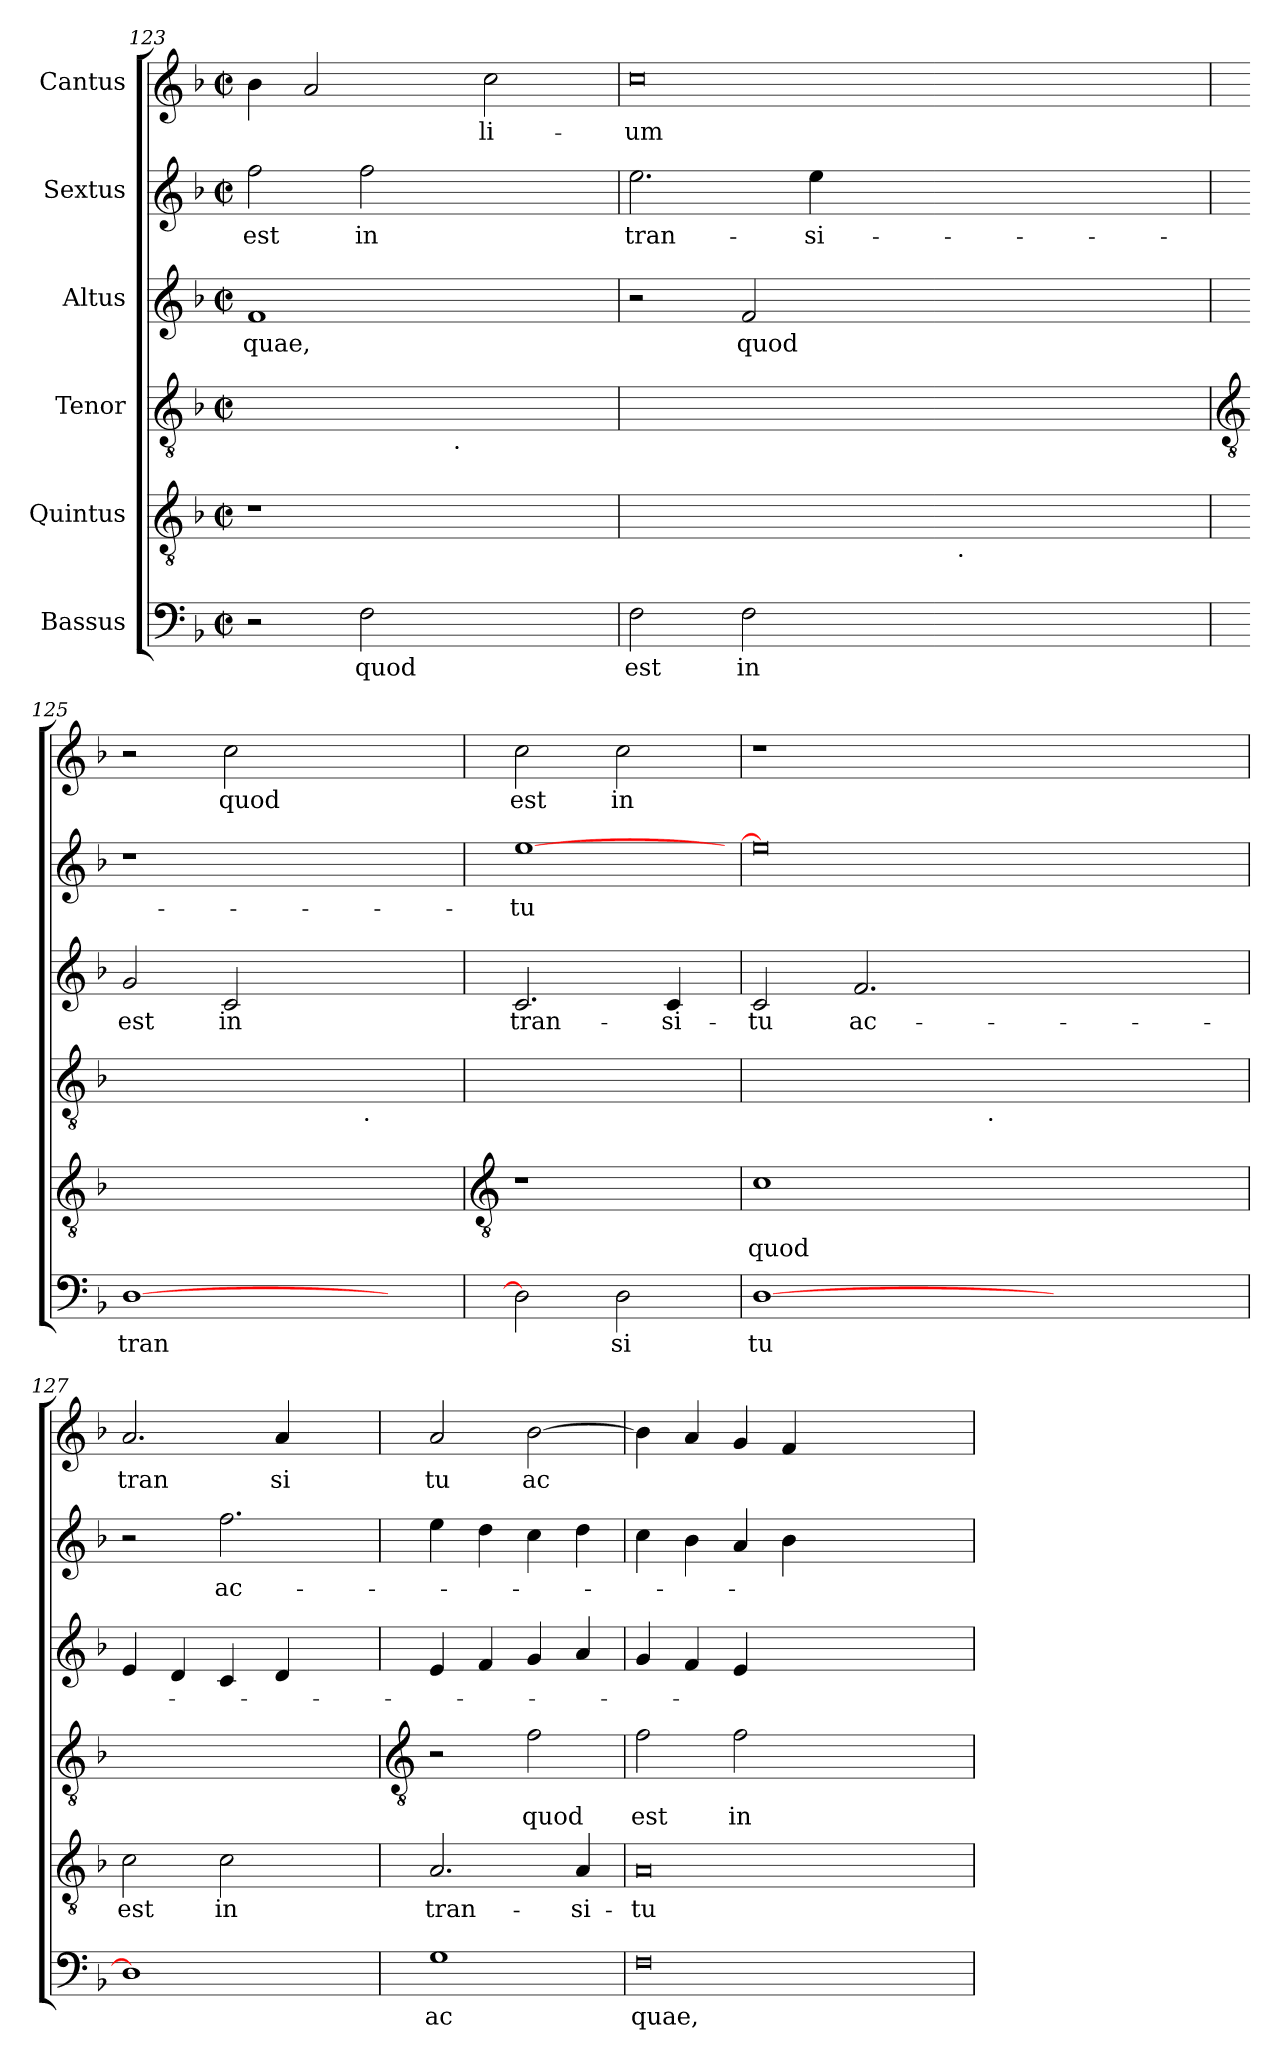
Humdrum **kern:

**kern	**text	**kern	**text	**kern	**text	**kern	**text	**kern	**text	**kern	**text
*part6	*part6	*part5	*part5	*part4	*part4	*part3	*part3	*part2	*part2	*part1	*part1
*staff6	*staff6	*staff5	*staff5	*staff4	*staff4	*staff3	*staff3	*staff2	*staff2	*staff1	*staff1
*I"Bassus	*	*I"Quintus	*	*I"Tenor	*	*I"Altus	*	*I"Sextus	*	*I"Cantus	*
!!LO:LB:g=z
*clefF4	*	*clefGv2	*	*clefGv2	*	*clefG2	*	*clefG2	*	*clefG2	*
*k[b-]	*	*k[b-]	*	*k[b-]	*	*k[b-]	*	*k[b-]	*	*k[b-]	*
*F:	*	*F:	*	*F:	*	*F:	*	*F:	*	*F:	*
*M2/2	*	*M2/2	*	*M2/2	*	*M2/2	*	*M2/2	*	*M2/2	*
*met(c|)	*	*met(c|)	*	*met(c|)	*	*met(c|)	*	*met(c|)	*	*met(c|)	*
=123	=123	=123	=123	=123	=123	=123	=123	=123	=123	=123	=123
!	!	!	!	!	!	!	!LO:LY:b	!	!LO:LY:b	!	!
2r	.	1r	.	4ryy	.	1f	-quae,	2ff\	est	4b-\	.
.	.	.	.	4ryy	.	.	.	.	.	2a/	.
!	!LO:LY:b	!	!	!	!	!	!	!	!LO:LY:b	!	!
2F\	quod	.	.	32ryy	.	.	.	2ff\	in	.	.
.	.	.	.	32ryy	.	.	.	.	.	.	.
.	.	.	.	32ryy	.	.	.	.	.	.	.
.	.	.	.	32ryy	.	.	.	.	.	.	.
.	.	.	.	32ryy	.	.	.	.	.	.	.
.	.	.	.	32ryy	.	.	.	.	.	.	.
!	!	!	!	!LO:TX:b:t=.	!	!	!	!	!	!	!
.	.	.	.	32ryy	.	.	.	.	.	.	.
.	.	.	.	4ryy	.	.	.	.	.	.	.
!	!	!	!	!	!	!	!	!	!	!	!LO:LY:b
.	.	.	.	.	.	.	.	.	.	2cc\	-li-
.	.	.	.	4ryy	.	.	.	.	.	.	.
4ryy	.	4ryy	.	.	.	4ryy	.	4ryy	.	.	.
.	.	.	.	32ryy	.	.	.	.	.	.	.
=124	=124	=124	=124	=124	=124	=124	=124	=124	=124	=124	=124
!	!LO:LY:b	!	!	!	!	!	!	!	!LO:LY:b	!	!LO:LY:b
2F\	est	4ryy	.	4ryy	.	2r	.	2.ee\	tran-	0cc	-um
.	.	4ryy	.	4ryy	.	.	.	.	.	.	.
!	!LO:LY:b	!	!	!	!	!	!LO:LY:b	!	!	!	!
2F\	in	4ryy	.	32ryy	.	2f/	quod	.	.	.	.
.	.	.	.	1ryy	.	.	.	.	.	.	.
!	!	!	!	!	!	!	!	!	!LO:LY:b	!	!
.	.	64ryy	.	.	.	.	.	4ee\	-si-	.	.
.	.	64ryy	.	.	.	.	.	.	.	.	.
.	.	64ryy	.	.	.	.	.	.	.	.	.
.	.	64ryy	.	.	.	.	.	.	.	.	.
.	.	64ryy	.	.	.	.	.	.	.	.	.
.	.	64ryy	.	.	.	.	.	.	.	.	.
.	.	64ryy	.	.	.	.	.	.	.	.	.
.	.	64ryy	.	.	.	.	.	.	.	.	.
.	.	64ryy	.	.	.	.	.	.	.	.	.
.	.	64ryy	.	.	.	.	.	.	.	.	.
.	.	64ryy	.	.	.	.	.	.	.	.	.
.	.	64ryy	.	.	.	.	.	.	.	.	.
.	.	64ryy	.	.	.	.	.	.	.	.	.
.	.	64ryy	.	.	.	.	.	.	.	.	.
!	!	!LO:TX:b:t=.	!	!	!	!	!	!	!	!	!
.	.	64ryy	.	.	.	.	.	.	.	.	.
.	.	4ryy	.	.	.	.	.	.	.	.	.
1ryy	.	.	.	.	.	1ryy	.	1ryy	.	.	.
.	.	2ryy	.	.	.	.	.	.	.	.	.
.	.	.	.	4...ryy	.	.	.	.	.	.	.
.	.	4ryy	.	.	.	.	.	.	.	.	.
.	.	64ryy	.	.	.	.	.	.	.	.	.
!!LO:LB:g=z
=125	=125	=125	=125	=125	=125	=125	=125	=125	=125	=125	=125
*	*	*	*	*clefGv2	*	*	*	*	*	*	*
!	!LO:LY:b	!	!	!	!	!	!LO:LY:b	!	!	!	!
[1D	tran	4ryy	.	4ryy	.	2g/	est	1r	.	2r	.
.	.	4ryy	.	4ryy	.	.	.	.	.	.	.
!	!	!	!	!	!	!	!LO:LY:b	!	!	!	!LO:LY:b
.	.	4ryy	.	4ryy	.	2c/	in	.	.	2cc\	quod
.	.	64ryy	.	32ryy	.	.	.	.	.	.	.
.	.	4ryy	.	.	.	.	.	.	.	.	.
.	.	.	.	32ryy	.	.	.	.	.	.	.
.	.	.	.	32ryy	.	.	.	.	.	.	.
.	.	.	.	32ryy	.	.	.	.	.	.	.
.	.	.	.	32ryy	.	.	.	.	.	.	.
.	.	.	.	32ryy	.	.	.	.	.	.	.
!	!	!	!	!LO:TX:b:t=.	!	!	!	!	!	!	!
.	.	.	.	32ryy	.	.	.	.	.	.	.
.	.	.	.	4ryy	.	.	.	.	.	.	.
8..ryy	.	.	.	.	.	8..ryy	.	8..ryy	.	8..ryy	.
.	.	8ryy	.	.	.	.	.	.	.	.	.
.	.	16ryy	.	.	.	.	.	.	.	.	.
.	.	64ryy	.	.	.	.	.	.	.	.	.
!!LO:LB:g=z
=126A	=126A	=126A	=126A	=126A	=126A	=126A	=126A	=126A	=126A	=126A	=126A
*	*	*clefGv2	*	*	*	*	*	*	*	*	*
!	!	!	!	!	!	!	!LO:LY:b	!	!LO:LY:b	!	!LO:LY:b
2D\]	.	1r	.	4ryy	.	2.c/	tran-	[1ee	-tu	2cc\	est
.	.	.	.	4ryy	.	.	.	.	.	.	.
!	!LO:LY:b	!	!	!	!	!	!	!	!	!	!LO:LY:b
2D\	si	.	.	4ryy	.	.	.	.	.	2cc\	in
!	!	!	!	!	!	!	!LO:LY:b	!	!	!	!
.	.	.	.	32ryy	.	4c/	-si-	.	.	.	.
.	.	.	.	4ryy	.	.	.	.	.	.	.
32ryy	.	32ryy	.	.	.	32ryy	.	32ryy	.	32ryy	.
=126B	=126B	=126B	=126B	=126B	=126B	=126B	=126B	=126B	=126B	=126B	=126B
!	!LO:LY:b	!	!LO:LY:b	!	!	!	!LO:LY:b	!	!	!	!
[1D	tu	1c	quod	4ryy	.	2c/	-tu	0ee]	.	1r	.
.	.	.	.	4ryy	.	.	.	.	.	.	.
!	!	!	!	!	!	!	!LO:LY:b	!	!	!	!
.	.	.	.	64ryy	.	2.f/	ac-	.	.	.	.
.	.	.	.	64ryy	.	.	.	.	.	.	.
.	.	.	.	64ryy	.	.	.	.	.	.	.
.	.	.	.	64ryy	.	.	.	.	.	.	.
.	.	.	.	64ryy	.	.	.	.	.	.	.
.	.	.	.	64ryy	.	.	.	.	.	.	.
.	.	.	.	64ryy	.	.	.	.	.	.	.
.	.	.	.	64ryy	.	.	.	.	.	.	.
.	.	.	.	64ryy	.	.	.	.	.	.	.
.	.	.	.	64ryy	.	.	.	.	.	.	.
.	.	.	.	64ryy	.	.	.	.	.	.	.
.	.	.	.	64ryy	.	.	.	.	.	.	.
.	.	.	.	64ryy	.	.	.	.	.	.	.
.	.	.	.	64ryy	.	.	.	.	.	.	.
!	!	!	!	!LO:TX:b:t=.	!	!	!	!	!	!	!
.	.	.	.	64ryy	.	.	.	.	.	.	.
.	.	.	.	4ryy	.	.	.	.	.	.	.
.	.	.	.	4ryy	.	.	.	.	.	.	.
1ryy	.	1ryy	.	.	.	.	.	.	.	1ryy	.
.	.	.	.	2ryy	.	.	.	.	.	.	.
.	.	.	.	.	.	2.ryy	.	.	.	.	.
.	.	.	.	4ryy	.	.	.	.	.	.	.
.	.	.	.	64ryy	.	.	.	.	.	.	.
!!LO:LB:g=z
=127	=127	=127	=127	=127	=127	=127	=127	=127	=127	=127	=127
!	!	!	!LO:LY:b	!	!	!	!	!	!	!	!LO:LY:b
1D]	.	2c\	est	4ryy	.	4e/	.	2r	.	2.a/	tran
.	.	.	.	4ryy	.	4d/	.	.	.	.	.
!	!	!	!LO:LY:b	!	!	!	!	!	!LO:LY:b	!	!
.	.	2c\	in	64ryy	.	4c/	.	2.ff\	ac-	.	.
.	.	.	.	2ryy	.	.	.	.	.	.	.
!	!	!	!	!	!	!	!	!	!	!	!LO:LY:b
.	.	.	.	.	.	4d/	.	.	.	4a/	si
4ryy	.	4ryy	.	.	.	4ryy	.	.	.	4ryy	.
.	.	.	.	8...ryy	.	.	.	.	.	.	.
!!LO:LB:g=z
=127A	=127A	=127A	=127A	=127A	=127A	=127A	=127A	=127A	=127A	=127A	=127A
*	*	*	*	*clefGv2	*	*	*	*	*	*	*
!	!LO:LY:b	!	!LO:LY:b	!	!	!	!	!	!	!	!LO:LY:b
1G	ac	2.A/	tran-	2r	.	4e/	.	4ee\	.	2a/	tu
.	.	.	.	.	.	4f/	.	4dd\	.	.	.
!	!	!	!	!	!LO:LY:b	!	!	!	!	!	!LO:LY:b
.	.	.	.	2f\	quod	4g/	.	4cc\	.	[2b-\	ac
!	!	!	!LO:LY:b	!	!	!	!	!	!	!	!
.	.	4A/	-si-	.	.	4a/	.	4dd\	.	.	.
=128A	=128A	=128A	=128A	=128A	=128A	=128A	=128A	=128A	=128A	=128A	=128A
!	!LO:LY:b	!	!LO:LY:b	!	!LO:LY:b	!	!	!	!	!	!
0F	quae,	0A	-tu	2f\	est	4g/	.	4cc\	.	4b-\]	.
.	.	.	.	.	.	4f/	.	4b-\	.	4a/	.
!	!	!	!	!	!LO:LY:b	!	!	!	!	!	!
.	.	.	.	2f\	in	4e/	.	4a/	.	4g/	.
.	.	.	.	.	.	1ryy	.	4b-\	.	4f/	.
.	.	.	.	1ryy	.	.	.	1ryy	.	1ryy	.
.	.	.	.	.	.	4ryy	.	.	.	.	.
=	=	=	=	=	=	=	=	=	=	=	=
*-	*-	*-	*-	*-	*-	*-	*-	*-	*-	*-	*-
